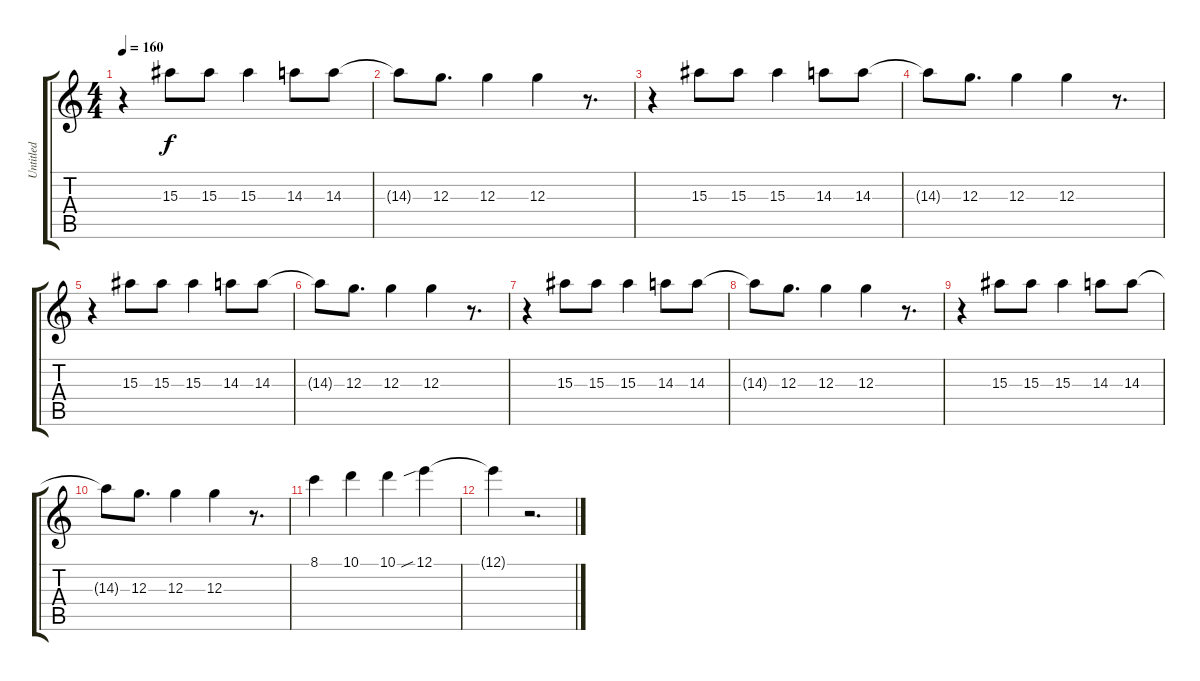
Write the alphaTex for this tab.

\track ("Untitled" "Untitled") {instrument overdrivenguitar}
\staff {score tabs}
\tuning (E4 B3 G3 D3 A2 E2) {hide}
\ts (4 4)
\tempo 160
\clef g2
\ks c
r.4{dy f} 15.3.8 15.3.8 15.3.4 14.3.8 14.3.8 |
14.3{t}.8 12.3.8{d} 12.3.4 12.3.4 r.8{d} |
r.4 15.3.8 15.3.8 15.3.4 14.3.8 14.3.8 |
14.3{t}.8 12.3.8{d} 12.3.4 12.3.4 r.8{d} |
r.4 15.3.8 15.3.8 15.3.4 14.3.8 14.3.8 |
14.3{t}.8 12.3.8{d} 12.3.4 12.3.4 r.8{d} |
r.4 15.3.8 15.3.8 15.3.4 14.3.8 14.3.8 |
14.3{t}.8 12.3.8{d} 12.3.4 12.3.4 r.8{d} |
r.4 15.3.8 15.3.8 15.3.4 14.3.8 14.3.8 |
14.3{t}.8 12.3.8{d} 12.3.4 12.3.4 r.8{d} |
8.1.4 10.1.4 10.1.4 12.1{sib}.4 |
12.1{t}.4 r.2{d}
